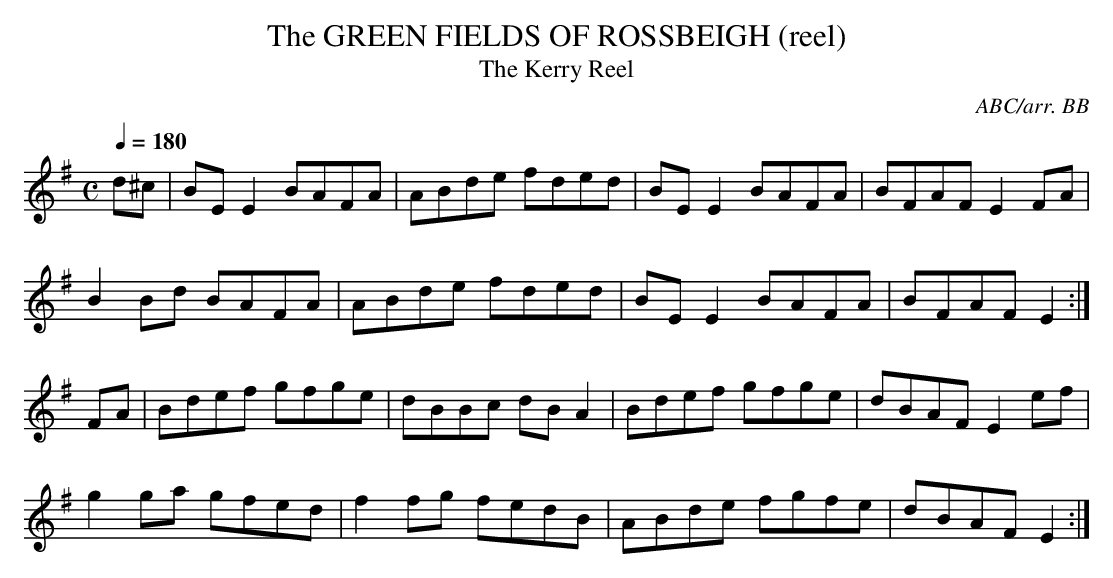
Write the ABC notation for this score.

X:1
T:GREEN FIELDS OF ROSSBEIGH (reel), The
T:The Kerry Reel
C:ABC/arr. BB
M:C
L:1/8
Q:1/4=180
K:Em
d^c|BEE2 BAFA|ABde fded|BEE2 BAFA|BFAF E2FA|
B2Bd BAFA|ABde fded|BEE2 BAFA|BFAF E2:|
FA|Bdef gfge|dBBc dBA2|Bdef gfge|dBAF E2ef|
g2ga gfed|f2fg fedB|ABde fgfe|dBAF E2:|
